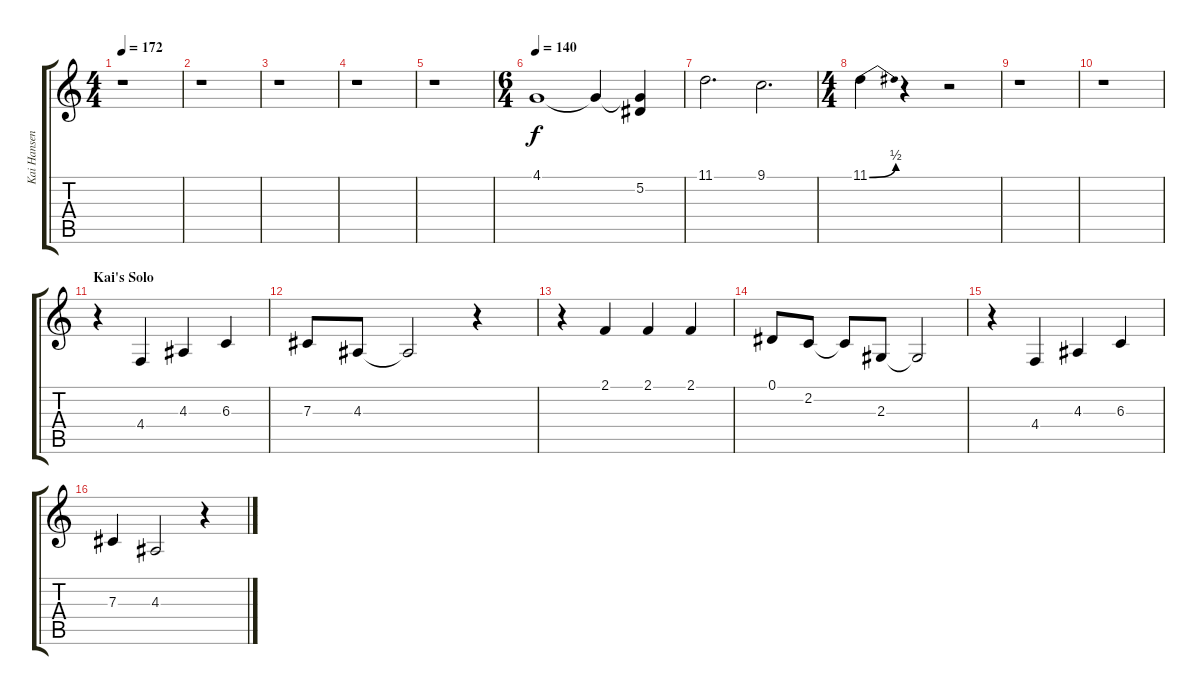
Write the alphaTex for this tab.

\track ("Kai Hansen - Vocals" "Kai Hansen") {instrument trumpet}
\staff {score tabs}
\tuning (Eb4 Bb3 Gb3 Db3 Ab2 Eb2) {hide}
\ts (4 4)
\tempo 172
\clef g2
\ks c
r.1{dy f} |
r.1 |
r.1 |
r.1 |
r.1 |
\ts (6 4)
\tempo 140
4.1.1 4.1{t}.4 (4.1{t} 5.2).4 |
11.1.2{d} 9.1.2{d} |
\ts (4 4)
11.1{be (bend 0 0 60 2)}.4 r.4 r.2 |
r.1 |
r.1 |
\section ("" "Kai's Solo")
r.4 4.4.4 4.3.4 6.3.4 |
7.3.8 4.3.8 4.3{t}.2 r.4 |
r.4 2.1.4 2.1.4 2.1.4 |
0.1.8 2.2.8 2.2{t}.8 2.3.8 2.3{t}.2 |
r.4 4.4.4 4.3.4 6.3.4 |
7.3.4 4.3.2 r.4
